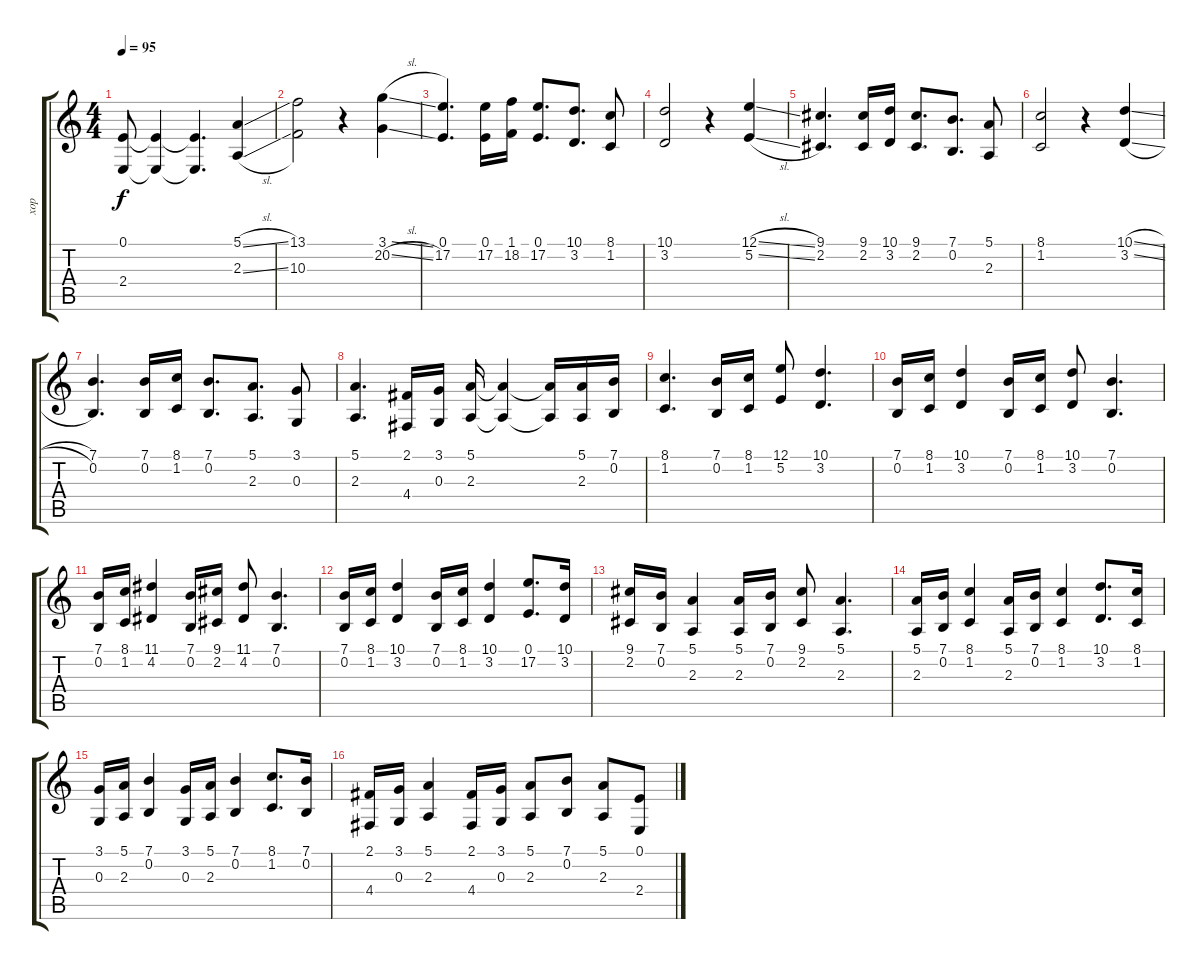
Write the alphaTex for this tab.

\track ("хор" "хор") {instrument lead6voice}
\staff {score tabs}
\tuning (E4 B3 G3 D3 A2 E2) {hide}
\ts (4 4)
\tempo 95
\clef g2
\ks c
(0.1{t} 2.4{t}).8{dy f} (0.1{t} 2.4{t}).4 (0.1{t} 2.4{t}).4{d} (5.1{sl} 2.3{sl}).4 |
(13.1 10.3).2 r.4 (3.1{sl} 20.2{sl}).4 |
(0.1 17.2).4{d} (0.1 17.2).16 (1.1 18.2).16 (0.1 17.2).8{d} (10.1 3.2).8{d} (8.1 1.2).8 |
(10.1 3.2).2 r.4 (12.1{sl} 5.2{sl}).4 |
(9.1 2.2).4{d} (9.1 2.2).16 (10.1 3.2).16 (9.1 2.2).8{d} (7.1 0.2).8{d} (5.1 2.3).8 |
(8.1 1.2).2 r.4 (10.1{sl} 3.2{sl}).4 |
(7.1 0.2).4{d} (7.1 0.2).16 (8.1 1.2).16 (7.1 0.2).8{d} (5.1 2.3).8{d} (3.1 0.3).8 |
(5.1 2.3).4{d} (2.1 4.4).16 (3.1 0.3).16 (5.1 2.3).16 (5.1{t} 2.3{t}).4 (5.1{t} 2.3{t}).16 (5.1 2.3).16 (7.1 0.2).16 |
(8.1 1.2).4{d} (7.1 0.2).16 (8.1 1.2).16 (12.1 5.2).8 (10.1 3.2).4{d} |
(7.1 0.2).16 (8.1 1.2).16 (10.1 3.2).4 (7.1 0.2).16 (8.1 1.2).16 (10.1 3.2).8 (7.1 0.2).4{d} |
(7.1 0.2).16 (8.1 1.2).16 (11.1 4.2).4 (7.1 0.2).16 (9.1 2.2).16 (11.1 4.2).8 (7.1 0.2).4{d} |
(7.1 0.2).16 (8.1 1.2).16 (10.1 3.2).4 (7.1 0.2).16 (8.1 1.2).16 (10.1 3.2).4 (0.1 17.2).8{d} (10.1 3.2).16 |
(9.1 2.2).16 (7.1 0.2).16 (5.1 2.3).4 (5.1 2.3).16 (7.1 0.2).16 (9.1 2.2).8 (5.1 2.3).4{d} |
(5.1 2.3).16 (7.1 0.2).16 (8.1 1.2).4 (5.1 2.3).16 (7.1 0.2).16 (8.1 1.2).4 (10.1 3.2).8{d} (8.1 1.2).16 |
(3.1 0.3).16 (5.1 2.3).16 (7.1 0.2).4 (3.1 0.3).16 (5.1 2.3).16 (7.1 0.2).4 (8.1 1.2).8{d} (7.1 0.2).16 |
(2.1 4.4).16 (3.1 0.3).16 (5.1 2.3).4 (2.1 4.4).16 (3.1 0.3).16 (5.1 2.3).8 (7.1 0.2).8 (5.1 2.3).8 (0.1 2.4).8
